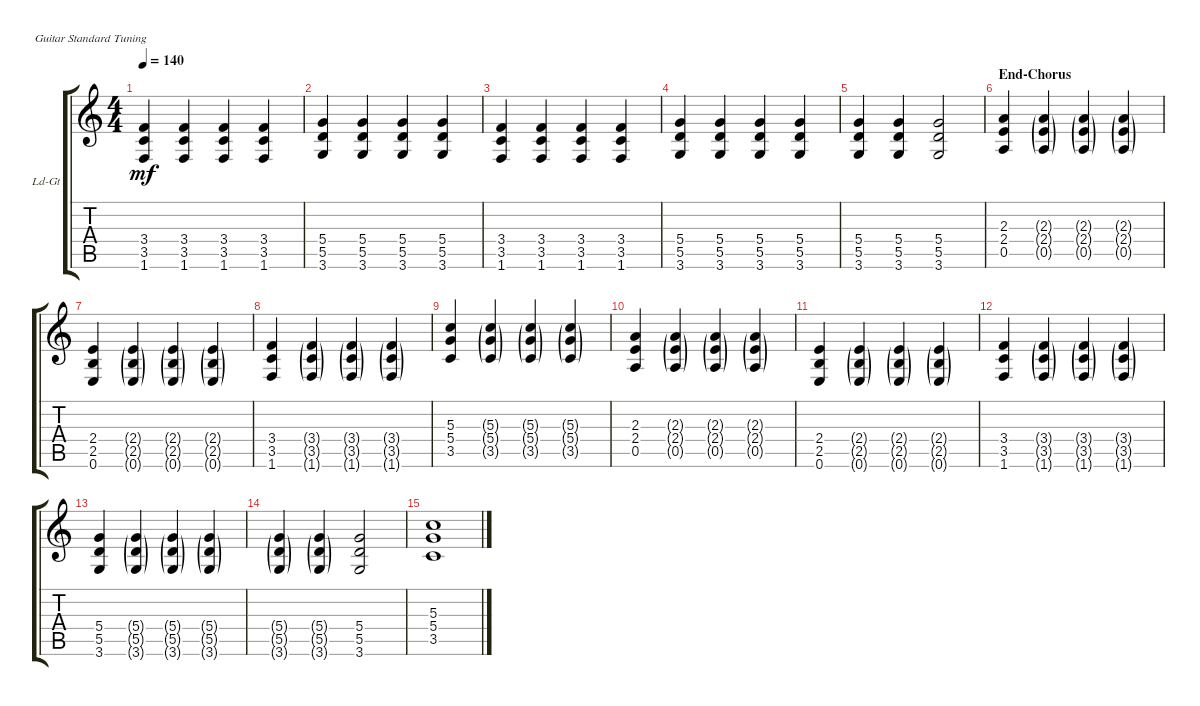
\defaultSystemsLayout 4
\bracketExtendMode groupsimilarinstruments
\firstSystemTrackNameOrientation horizontal
\otherSystemsTrackNameOrientation horizontal
\track ("Bobby Bekool" "Ld-Gt") {instrument distortionguitar}
\staff {score tabs}
\tuning (E4 B3 G3 D3 A2 E2)
\ts (4 4)
\tempo 140
\clef g2
\ks c
(1.6 3.5 3.4).4{dy mf} (1.6 3.5 3.4).4 (1.6 3.5 3.4).4 (1.6 3.5 3.4).4 |
(3.6 5.5 5.4).4 (3.6 5.5 5.4).4 (3.6 5.5 5.4).4 (3.6 5.5 5.4).4 |
(1.6 3.5 3.4).4 (1.6 3.5 3.4).4 (1.6 3.5 3.4).4 (1.6 3.5 3.4).4 |
(3.6 5.5 5.4).4 (3.6 5.5 5.4).4 (3.6 5.5 5.4).4 (3.6 5.5 5.4).4 |
(3.6 5.5 5.4).4 (3.6 5.5 5.4).4 (3.6 5.5 5.4).2 |
\section ("" "End-Chorus")
(0.5 2.4 2.3).4 (0.5{g} 2.4{g} 2.3{g}).4 (0.5{g} 2.4{g} 2.3{g}).4 (0.5{g} 2.4{g} 2.3{g}).4 |
(0.6 2.5 2.4).4 (0.6{g} 2.5{g} 2.4{g}).4 (0.6{g} 2.5{g} 2.4{g}).4 (0.6{g} 2.5{g} 2.4{g}).4 |
(1.6 3.5 3.4).4 (1.6{g} 3.5{g} 3.4{g}).4 (1.6{g} 3.5{g} 3.4{g}).4 (1.6{g} 3.5{g} 3.4{g}).4 |
(3.5 5.4 5.3).4 (3.5{g} 5.4{g} 5.3{g}).4 (3.5{g} 5.4{g} 5.3{g}).4 (3.5{g} 5.4{g} 5.3{g}).4 |
(0.5 2.4 2.3).4 (0.5{g} 2.4{g} 2.3{g}).4 (0.5{g} 2.4{g} 2.3{g}).4 (0.5{g} 2.4{g} 2.3{g}).4 |
(0.6 2.5 2.4).4 (0.6{g} 2.5{g} 2.4{g}).4 (0.6{g} 2.5{g} 2.4{g}).4 (0.6{g} 2.5{g} 2.4{g}).4 |
(1.6 3.5 3.4).4 (1.6{g} 3.5{g} 3.4{g}).4 (1.6{g} 3.5{g} 3.4{g}).4 (1.6{g} 3.5{g} 3.4{g}).4 |
(3.6 5.5 5.4).4 (3.6{g} 5.5{g} 5.4{g}).4 (3.6{g} 5.5{g} 5.4{g}).4 (3.6{g} 5.5{g} 5.4{g}).4 |
(3.6{g} 5.5{g} 5.4{g}).4 (3.6{g} 5.5{g} 5.4{g}).4 (3.6 5.5 5.4).2 |
(3.5 5.4 5.3).1
